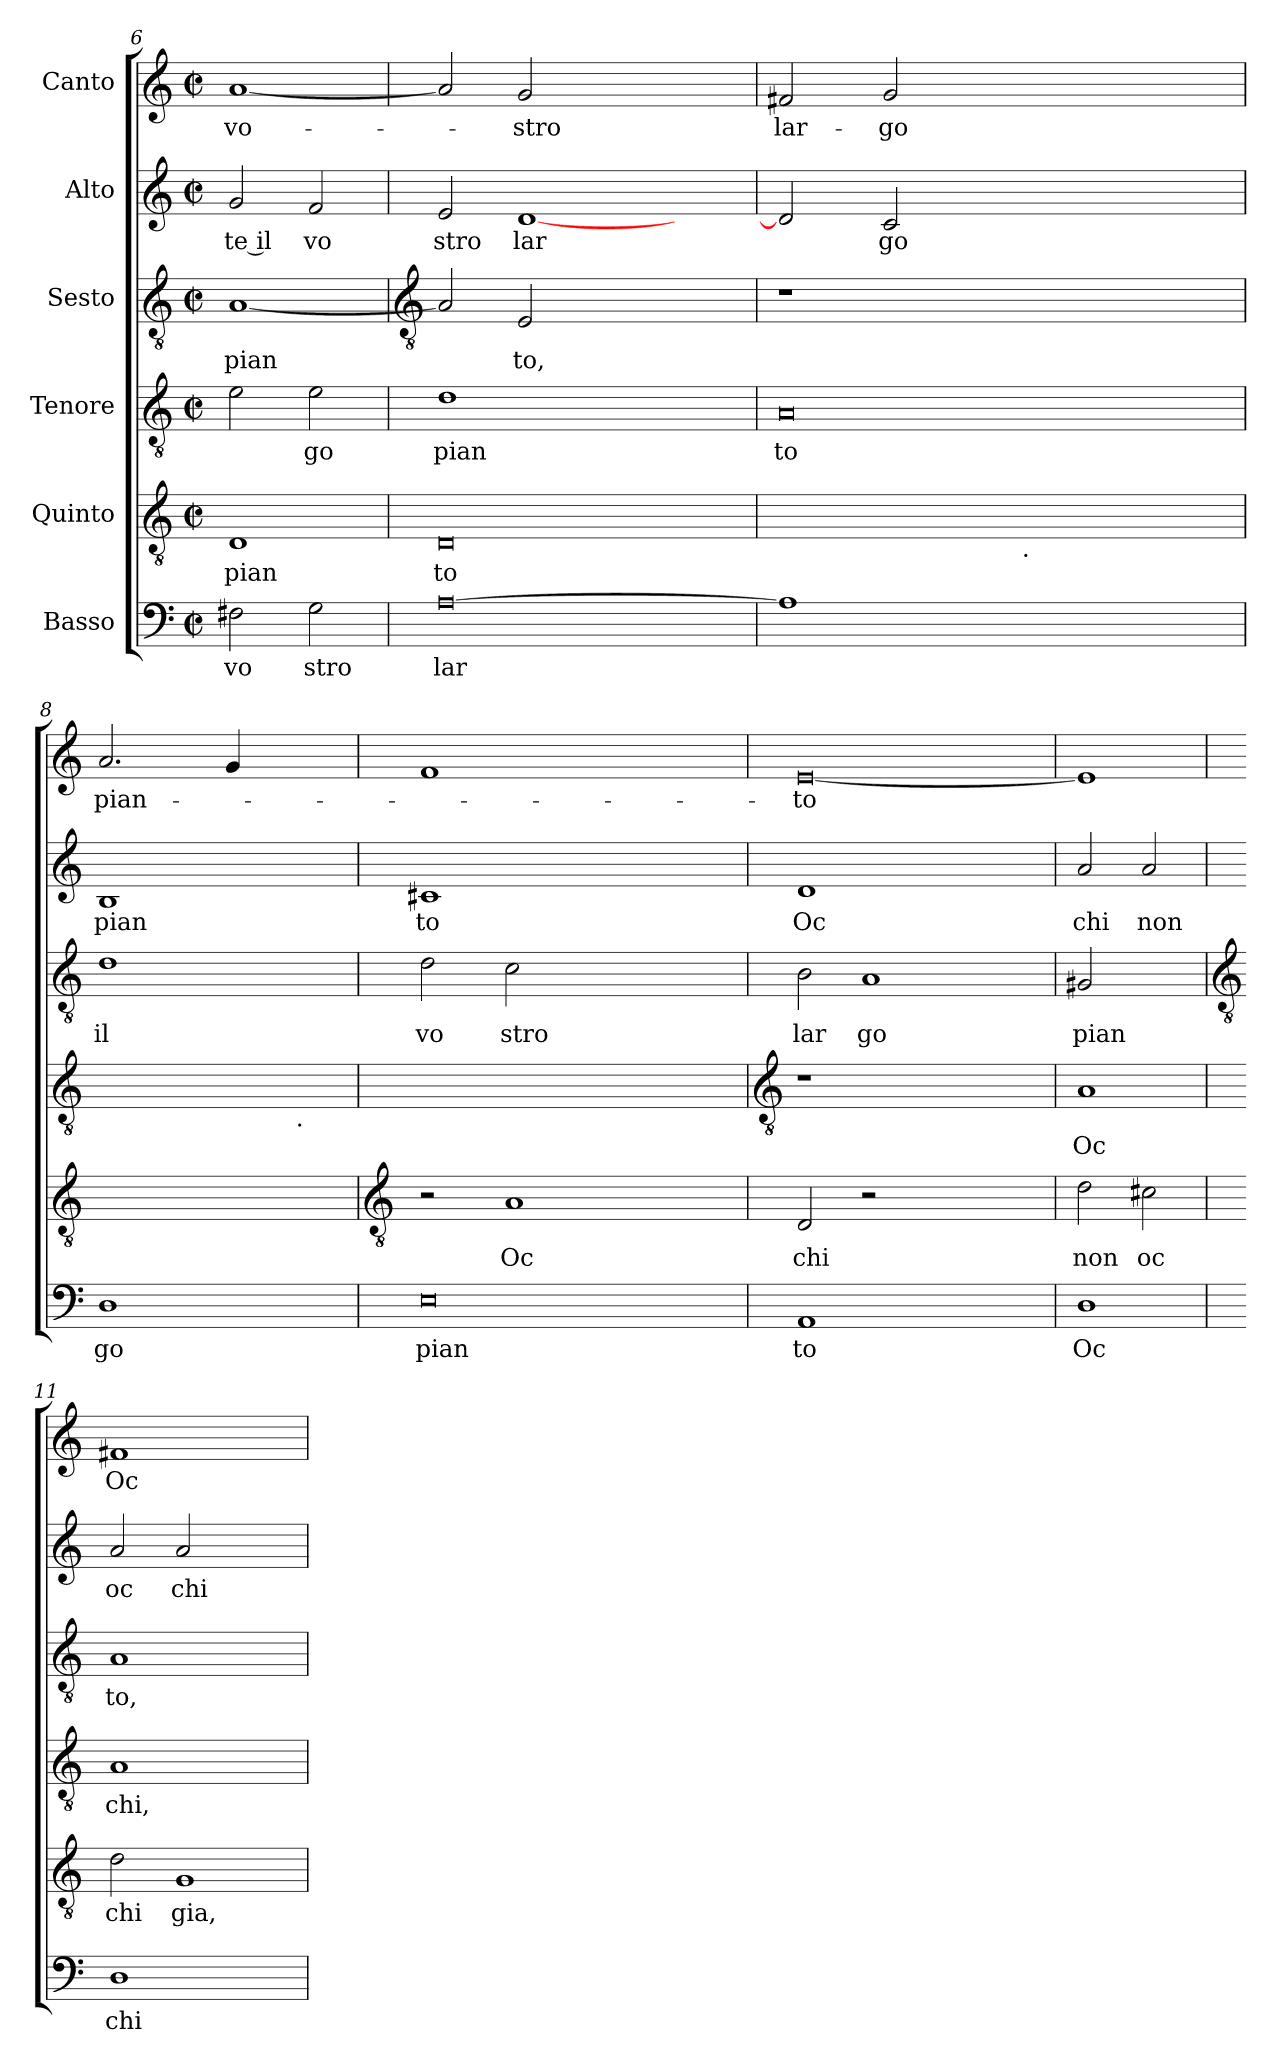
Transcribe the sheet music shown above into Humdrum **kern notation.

**kern	**text	**kern	**text	**kern	**text	**kern	**text	**kern	**text	**kern	**text
*part6	*part6	*part5	*part5	*part4	*part4	*part3	*part3	*part2	*part2	*part1	*part1
*staff6	*staff6	*staff5	*staff5	*staff4	*staff4	*staff3	*staff3	*staff2	*staff2	*staff1	*staff1
*I"Basso	*	*I"Quinto	*	*I"Tenore	*	*I"Sesto	*	*I"Alto	*	*I"Canto	*
!!LO:LB:g=z
*clefF4	*	*clefGv2	*	*clefGv2	*	*clefGv2	*	*clefG2	*	*clefG2	*
*k[]	*	*k[]	*	*k[]	*	*k[]	*	*k[]	*	*k[]	*
*C:	*	*C:	*	*C:	*	*C:	*	*C:	*	*C:	*
*M2/2	*	*M2/2	*	*M2/2	*	*M2/2	*	*M2/2	*	*M2/2	*
*met(c|)	*	*met(c|)	*	*met(c|)	*	*met(c|)	*	*met(c|)	*	*met(c|)	*
=6B	=6B	=6B	=6B	=6B	=6B	=6B	=6B	=6B	=6B	=6B	=6B
!	!LO:LY:b	!	!LO:LY:b	!	!	!	!LO:LY:b	!	!LO:LY:b	!	!LO:LY:b
2F#X\	vo	1D	pian	2e\	.	[1A	pian	2g/	te il	[1a	vo-
!	!LO:LY:b	!	!	!	!LO:LY:b	!	!	!	!LO:LY:b	!	!
2G\	stro	.	.	2e\	go	.	.	2f/	vo	.	.
!!LO:LB:g=z
=7	=7	=7	=7	=7	=7	=7	=7	=7	=7	=7	=7
*	*	*	*	*	*	*clefGv2	*	*	*	*	*
!	!LO:LY:b	!	!LO:LY:b	!	!LO:LY:b	!	!	!	!LO:LY:b	!	!
[0A	lar	0D	to	1d	pian	2A/]	.	2e/	stro	2a/]	.
!	!	!	!	!	!	!	!LO:LY:b	!	!LO:LY:b	!	!LO:LY:b
.	.	.	.	.	.	2E/	to,	[1d	lar	2g/	-stro
.	.	.	.	1ryy	.	1ryy	.	.	.	1ryy	.
.	.	.	.	.	.	.	.	2ryy	.	.	.
=7A	=7A	=7A	=7A	=7A	=7A	=7A	=7A	=7A	=7A	=7A	=7A
!	!	!	!	!	!LO:LY:b	!	!	!	!	!	!LO:LY:b
1A]	.	4ryy	.	0A	to	1r	.	2d/]	.	2f#X/	lar-
.	.	4ryy	.	.	.	.	.	.	.	.	.
!	!	!	!	!	!	!	!	!	!LO:LY:b	!	!LO:LY:b
.	.	4ryy	.	.	.	.	.	2c/	go	2g/	-go
.	.	32ryy	.	.	.	.	.	.	.	.	.
.	.	32ryy	.	.	.	.	.	.	.	.	.
.	.	32ryy	.	.	.	.	.	.	.	.	.
.	.	32ryy	.	.	.	.	.	.	.	.	.
.	.	32ryy	.	.	.	.	.	.	.	.	.
.	.	32ryy	.	.	.	.	.	.	.	.	.
!	!	!LO:TX:b:t=.	!	!	!	!	!	!	!	!	!
.	.	32ryy	.	.	.	.	.	.	.	.	.
.	.	4ryy	.	.	.	.	.	.	.	.	.
1ryy	.	.	.	.	.	1ryy	.	1ryy	.	1ryy	.
.	.	2ryy	.	.	.	.	.	.	.	.	.
.	.	4ryy	.	.	.	.	.	.	.	.	.
.	.	32ryy	.	.	.	.	.	.	.	.	.
=8A	=8A	=8A	=8A	=8A	=8A	=8A	=8A	=8A	=8A	=8A	=8A
!	!LO:LY:b	!	!	!	!	!	!LO:LY:b	!	!LO:LY:b	!	!LO:LY:b
1D	go	4ryy	.	4ryy	.	1d	il	1B	pian	2.a/	pian-
.	.	4ryy	.	4ryy	.	.	.	.	.	.	.
.	.	4ryy	.	4ryy	.	.	.	.	.	.	.
.	.	32ryy	.	32ryy	.	.	.	.	.	4g/	.
.	.	4..ryy	.	32ryy	.	.	.	.	.	.	.
.	.	.	.	32ryy	.	.	.	.	.	.	.
.	.	.	.	32ryy	.	.	.	.	.	.	.
.	.	.	.	32ryy	.	.	.	.	.	.	.
.	.	.	.	32ryy	.	.	.	.	.	.	.
!	!	!	!	!LO:TX:b:t=.	!	!	!	!	!	!	!
.	.	.	.	32ryy	.	.	.	.	.	.	.
.	.	.	.	4ryy	.	.	.	.	.	.	.
8..ryy	.	.	.	.	.	8..ryy	.	8..ryy	.	8..ryy	.
!!LO:LB:g=z
=9A	=9A	=9A	=9A	=9A	=9A	=9A	=9A	=9A	=9A	=9A	=9A
*	*	*clefGv2	*	*	*	*	*	*	*	*	*
!	!LO:LY:b	!	!	!	!	!	!LO:LY:b	!	!LO:LY:b	!	!
0E	pian	2r	.	4ryy	.	2d\	vo	1c#X	to	1f	.
.	.	.	.	4ryy	.	.	.	.	.	.	.
!	!	!	!LO:LY:b	!	!	!	!LO:LY:b	!	!	!	!
.	.	1A	Oc	4ryy	.	2c\	stro	.	.	.	.
.	.	.	.	32ryy	.	.	.	.	.	.	.
.	.	.	.	1ryy	.	.	.	.	.	.	.
.	.	.	.	.	.	1ryy	.	1ryy	.	1ryy	.
.	.	2ryy	.	.	.	.	.	.	.	.	.
.	.	.	.	8..ryy	.	.	.	.	.	.	.
!!LO:LB:g=z
=10	=10	=10	=10	=10	=10	=10	=10	=10	=10	=10	=10
*	*	*	*	*clefGv2	*	*	*	*	*	*	*
!	!LO:LY:b	!	!LO:LY:b	!	!	!	!LO:LY:b	!	!LO:LY:b	!	!LO:LY:b
1AA	to	2D/	chi	1r	.	2B\	lar	1d	Oc	[0e	-to
!	!	!	!	!	!	!	!LO:LY:b	!	!	!	!
.	.	2r	.	.	.	1A	go	.	.	.	.
1ryy	.	1ryy	.	1ryy	.	.	.	1ryy	.	.	.
.	.	.	.	.	.	2ryy	.	.	.	.	.
!!LO:LB:g=z
=11	=11	=11	=11	=11	=11	=11	=11	=11	=11	=11	=11
!	!LO:LY:b	!	!LO:LY:b	!	!LO:LY:b	!	!LO:LY:b	!	!LO:LY:b	!	!
1D	Oc	2d\	non	1A	Oc	2G#X/	pian	2a/	chi	1e]	.
!	!	!	!LO:LY:b	!	!	!	!	!	!LO:LY:b	!	!
.	.	2c#X\	oc	.	.	2ryy	.	2a/	non	.	.
!!LO:LB:g=z
=11A	=11A	=11A	=11A	=11A	=11A	=11A	=11A	=11A	=11A	=11A	=11A
*	*	*	*	*	*	*clefGv2	*	*	*	*	*
!	!LO:LY:b	!	!LO:LY:b	!	!LO:LY:b	!	!LO:LY:b	!	!LO:LY:b	!	!LO:LY:b
1D	chi	2d\	chi	1A	chi,	1A	to,	2a/	oc	1f#X	Oc-
!	!	!	!LO:LY:b	!	!	!	!	!	!LO:LY:b	!	!
.	.	1G	gia,	.	.	.	.	2a/	chi	.	.
2ryy	.	.	.	2ryy	.	2ryy	.	2ryy	.	2ryy	.
=	=	=	=	=	=	=	=	=	=	=	=
*-	*-	*-	*-	*-	*-	*-	*-	*-	*-	*-	*-
